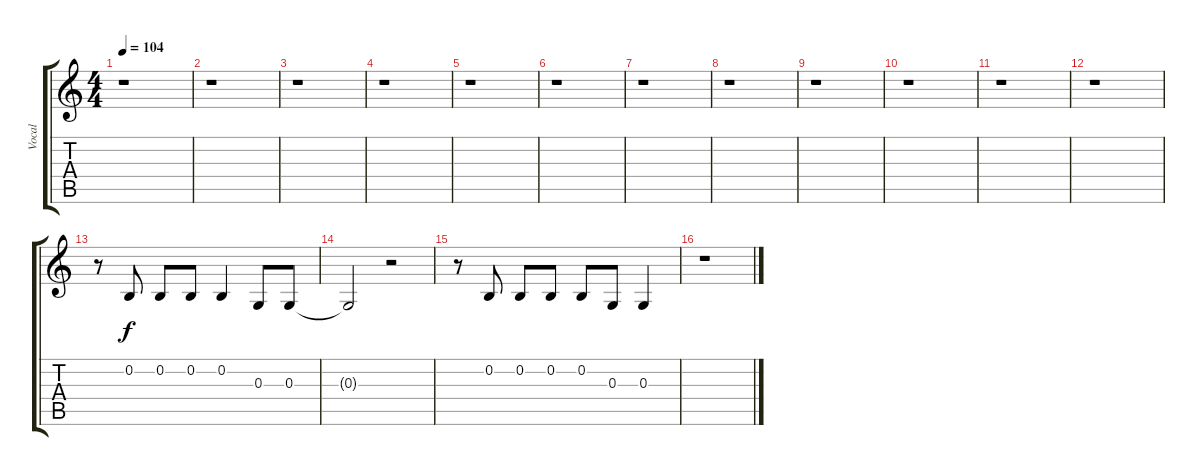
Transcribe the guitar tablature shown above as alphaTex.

\track ("Vocal" "Vocal") {instrument oboe}
\staff {score tabs}
\tuning (E4 B3 G3 D3 A2 E2) {hide}
\ts (4 4)
\tempo 104
\clef g2
\ks c
r.1{dy f instrument oboe} |
r.1 |
r.1 |
r.1 |
r.1 |
r.1 |
r.1 |
r.1 |
r.1 |
r.1 |
r.1 |
r.1 |
r.8 0.2.8 0.2.8 0.2.8 0.2.4 0.3.8 0.3.8 |
0.3{t}.2 r.2 |
r.8 0.2.8 0.2.8 0.2.8 0.2.8 0.3.8 0.3.4 |
r.1
